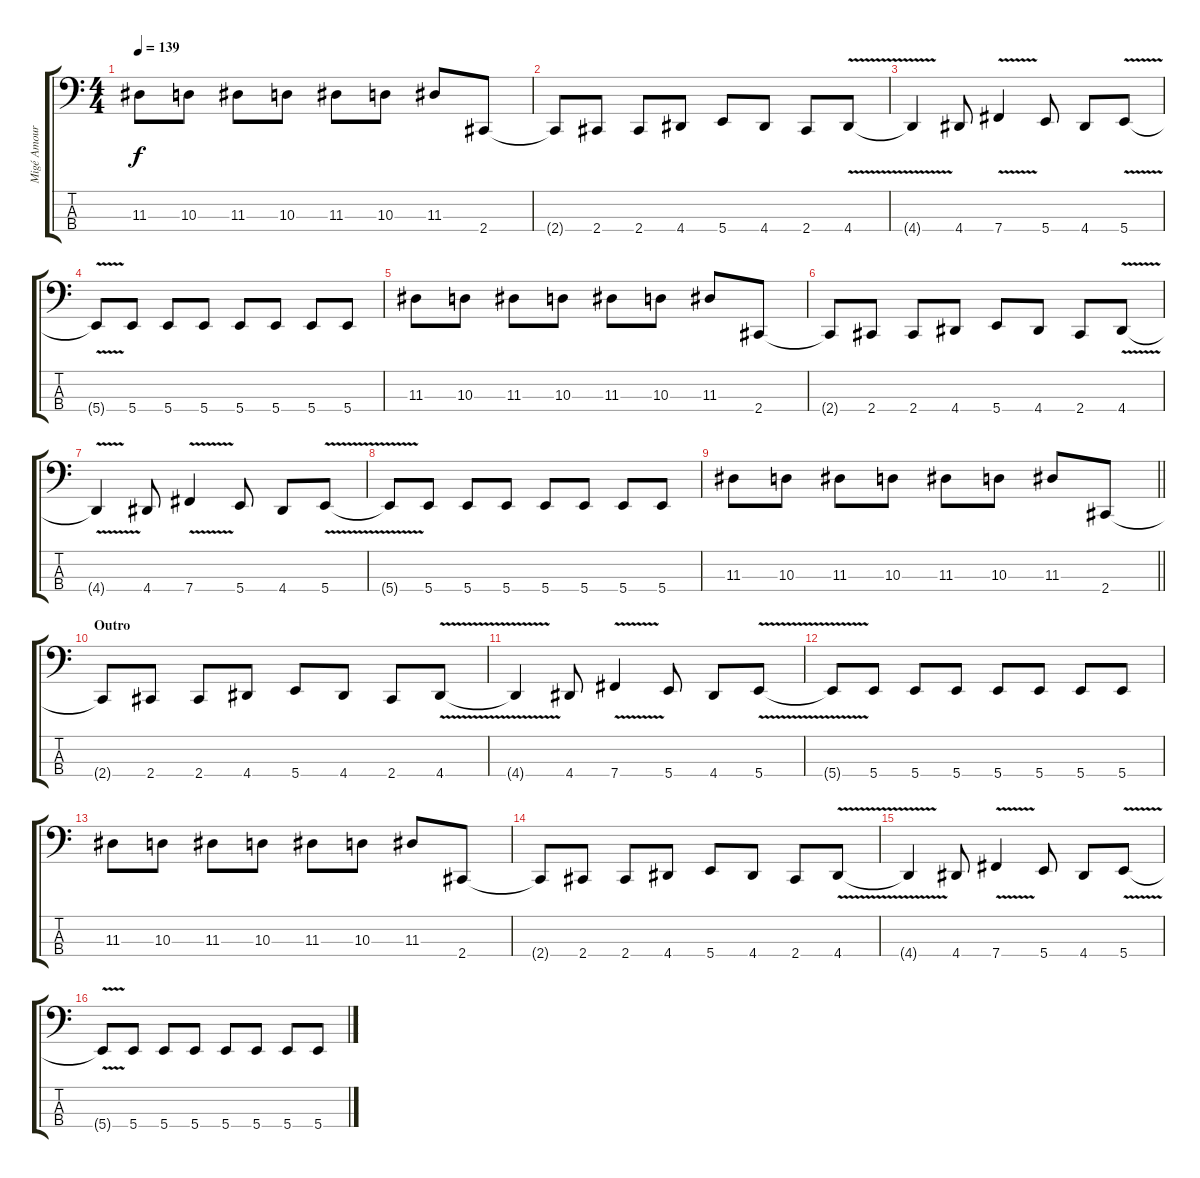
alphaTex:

\track ("Migé Amour (Bass)" "Migé Amour") {instrument electricbassfinger}
\staff {score tabs}
\tuning (D2 A1 E1 B0) {hide}
\ts (4 4)
\tempo 139
\clef f4
\ks c
11.3.8{dy f} 10.3.8 11.3.8 10.3.8 11.3.8 10.3.8 11.3.8 2.4.8 |
2.4{t}.8 2.4.8 2.4.8 4.4.8 5.4.8 4.4.8 2.4.8 4.4{v}.8 |
4.4{t}.4 4.4.8 7.4{v}.4 5.4.8 4.4.8 5.4{v}.8 |
5.4{t}.8 5.4.8 5.4.8 5.4.8 5.4.8 5.4.8 5.4.8 5.4.8 |
11.3.8 10.3.8 11.3.8 10.3.8 11.3.8 10.3.8 11.3.8 2.4.8 |
2.4{t}.8 2.4.8 2.4.8 4.4.8 5.4.8 4.4.8 2.4.8 4.4{v}.8 |
4.4{t}.4 4.4.8 7.4{v}.4 5.4.8 4.4.8 5.4{v}.8 |
5.4{t}.8 5.4.8 5.4.8 5.4.8 5.4.8 5.4.8 5.4.8 5.4.8 |
\barLineRight lightlight
11.3.8 10.3.8 11.3.8 10.3.8 11.3.8 10.3.8 11.3.8 2.4.8 |
\section ("" "Outro")
2.4{t}.8 2.4.8 2.4.8 4.4.8 5.4.8 4.4.8 2.4.8 4.4{v}.8 |
4.4{t}.4 4.4.8 7.4{v}.4 5.4.8 4.4.8 5.4{v}.8 |
5.4{t}.8 5.4.8 5.4.8 5.4.8 5.4.8 5.4.8 5.4.8 5.4.8 |
11.3.8 10.3.8 11.3.8 10.3.8 11.3.8 10.3.8 11.3.8 2.4.8 |
2.4{t}.8 2.4.8 2.4.8 4.4.8 5.4.8 4.4.8 2.4.8 4.4{v}.8 |
4.4{t}.4 4.4.8 7.4{v}.4 5.4.8 4.4.8 5.4{v}.8 |
5.4{t}.8 5.4.8 5.4.8 5.4.8 5.4.8 5.4.8 5.4.8 5.4.8
